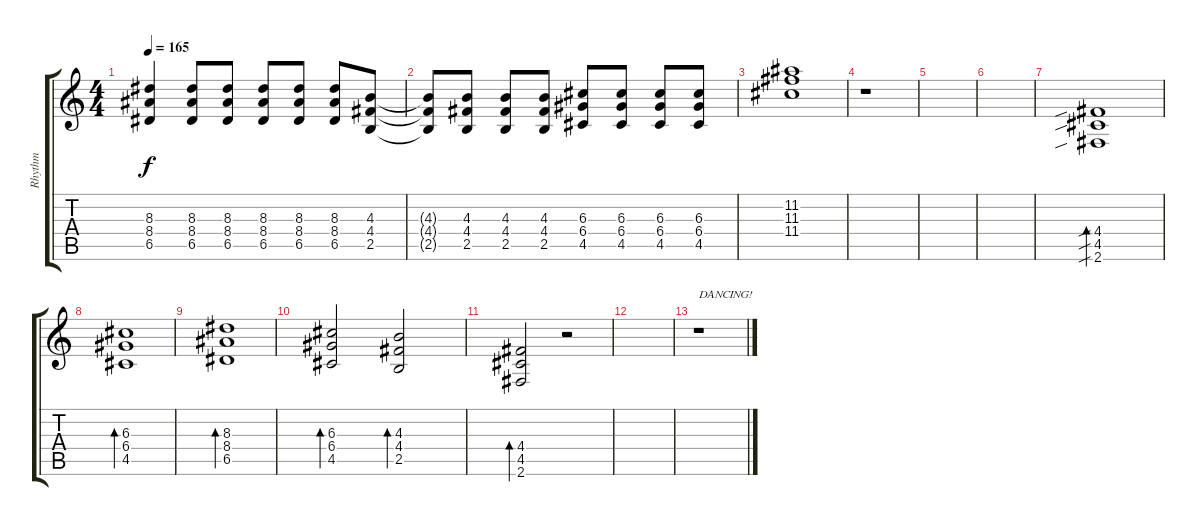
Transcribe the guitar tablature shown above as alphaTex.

\track ("Rhythm" "Rhythm") {instrument overdrivenguitar}
\staff {score tabs}
\tuning (E4 B3 G3 D3 A2 E2) {hide}
\ts (4 4)
\tempo 165
\clef g2
\ks c
(8.3 8.4 6.5).4{dy f} (8.3 8.4 6.5).8 (8.3 8.4 6.5).8 (8.3 8.4 6.5).8 (8.3 8.4 6.5).8 (8.3 8.4 6.5).8 (4.3 4.4 2.5).8 |
(4.3{t} 4.4{t} 2.5{t}).8 (4.3 4.4 2.5).8 (4.3 4.4 2.5).8 (4.3 4.4 2.5).8 (6.3 6.4 4.5).8 (6.3 6.4 4.5).8 (6.3 6.4 4.5).8 (6.3 6.4 4.5).8 |
(11.2 11.3 11.4).1 |
r.1 |
|
|
(4.4{sib} 4.5{sib} 2.6{sib}).1{bd 480} |
(6.3 6.4 4.5).1{bd 480} |
(8.3 8.4 6.5).1{bd 480} |
(6.3 6.4 4.5).2{bd 480} (4.3 4.4 2.5).2{bd 480} |
(4.4 4.5 2.6).2{bd 480} r.2 |
|
r.1{txt "DANCING!"}
